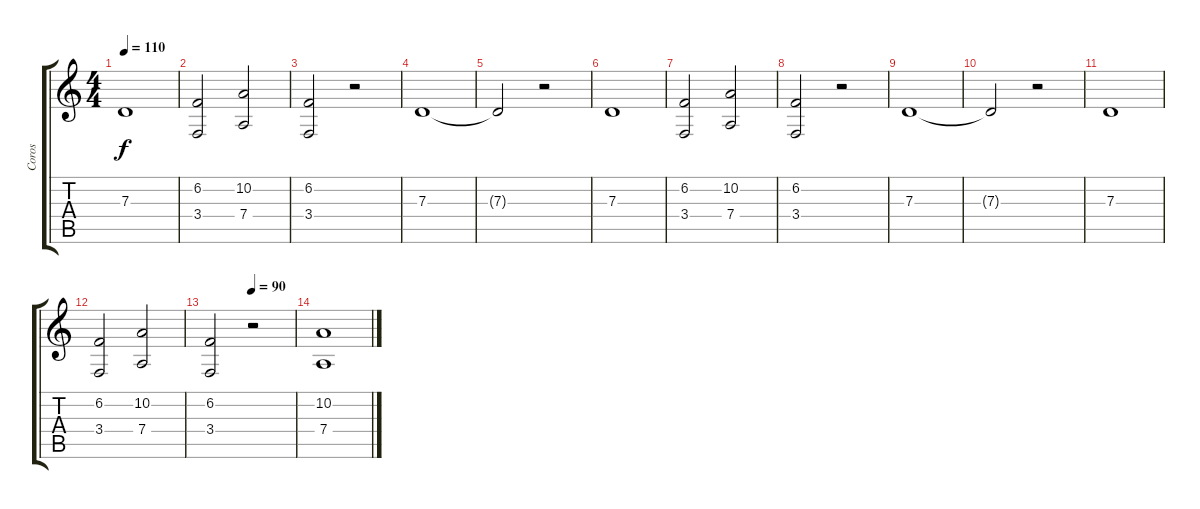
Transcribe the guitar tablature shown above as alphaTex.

\track ("Coros" "Coros") {instrument reedorgan}
\staff {score tabs}
\tuning (E4 B3 G3 D3 A2 E2) {hide}
\ts (4 4)
\tempo 110
\clef g2
\ks c
7.3.1{dy f} |
(6.2 3.4).2 (10.2 7.4).2 |
(6.2 3.4).2 r.2 |
7.3.1 |
7.3{t}.2 r.2 |
7.3.1 |
(6.2 3.4).2 (10.2 7.4).2 |
(6.2 3.4).2 r.2 |
7.3.1 |
7.3{t}.2 r.2 |
7.3.1 |
(6.2 3.4).2 (10.2 7.4).2 |
\tempo (90 0.5)
(6.2 3.4).2 r.2 |
(10.2 7.4).1
